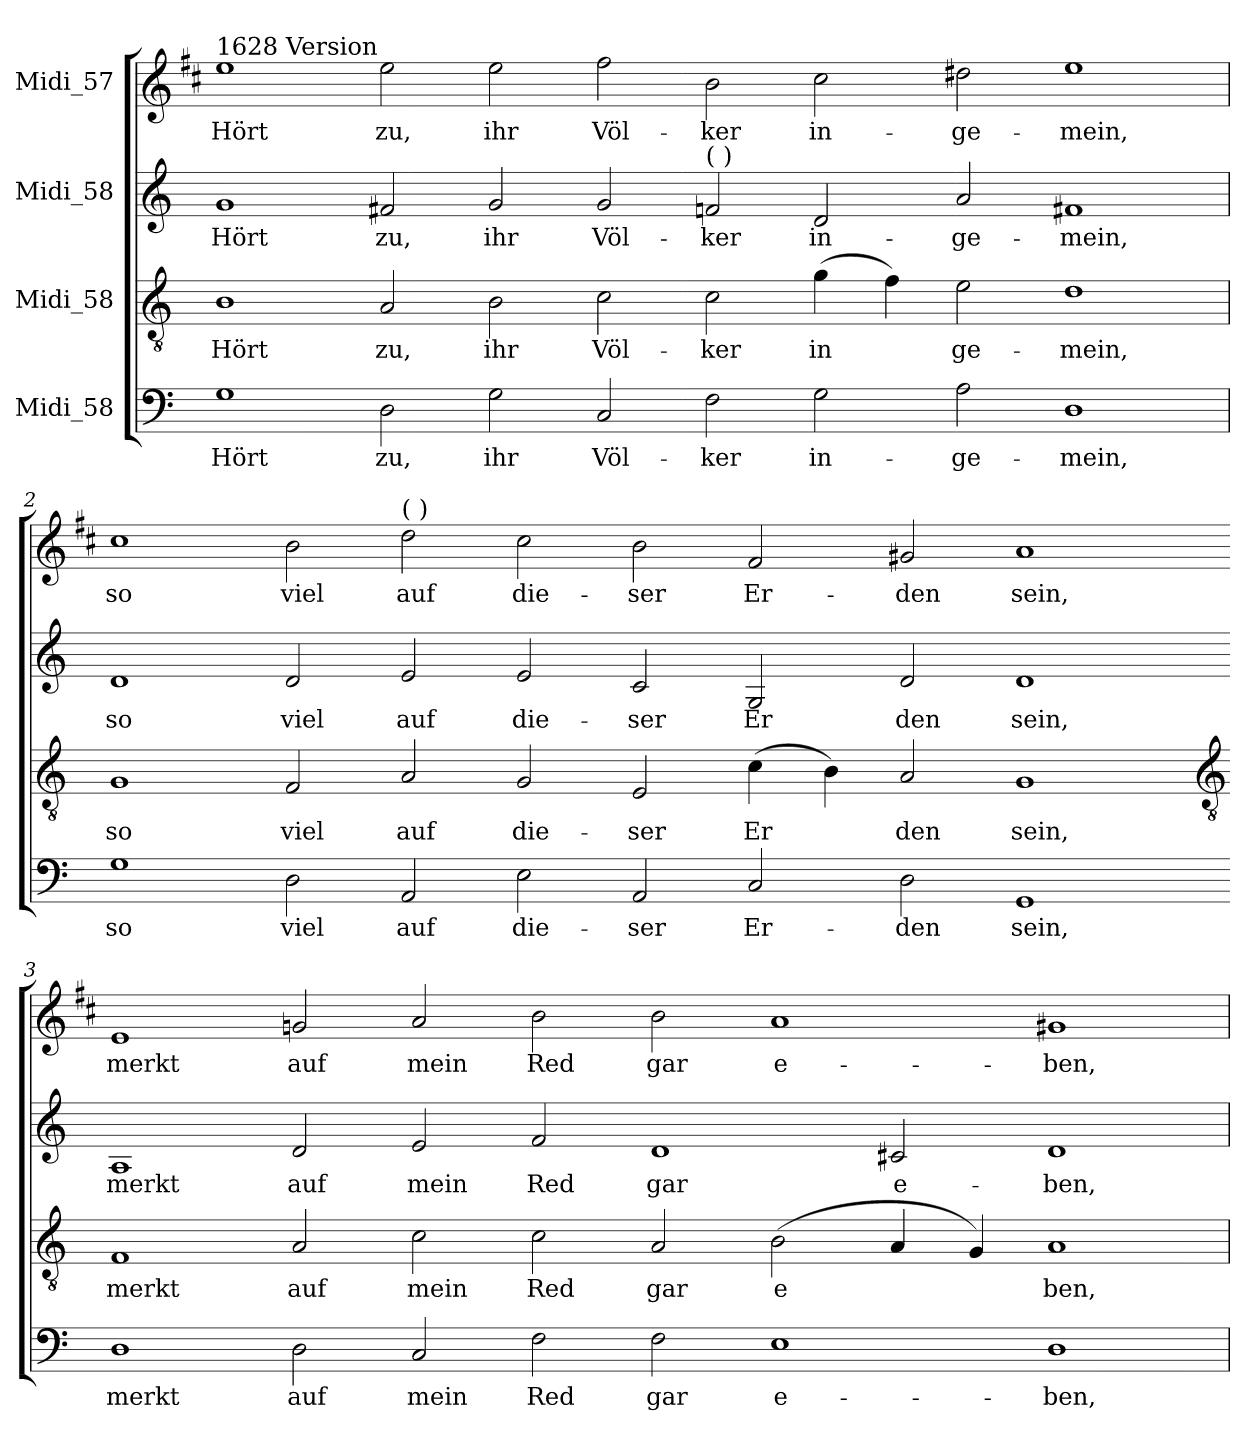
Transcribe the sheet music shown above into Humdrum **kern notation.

**kern	**text	**kern	**text	**kern	**text	**kern	**text
*part4	*part4	*part3	*part3	*part2	*part2	*part1	*part1
*staff4	*staff4	*staff3	*staff3	*staff2	*staff2	*staff1	*staff1
*I"Midi_58	*	*I"Midi_58	*	*I"Midi_58	*	*I"Midi_57	*
*clefF4	*	*clefGv2	*	*clefG2	*	*clefG2	*
*	*	*	*	*	*	*ITrd1c2	*
*k[]	*	*k[]	*	*k[]	*	*k[]	*
*C:	*	*C:	*	*C:	*	*C:	*
=1	=1	=1	=1	=1	=1	=1	=1
!	!	!	!	!	!	!LO:TX:a:t=1628 Version	!
!	!LO:LY:b	!	!LO:LY:b	!	!LO:LY:b	!	!LO:LY:b
1G	Hört	1B	Hört	1g	Hört	1dd	Hört
!	!LO:LY:b	!	!LO:LY:b	!	!LO:LY:b	!	!LO:LY:b
2D	zu,	2A	zu,	2f#X	zu,	2dd	zu,
!	!LO:LY:b	!	!LO:LY:b	!	!LO:LY:b	!	!LO:LY:b
2G	ihr	2B	ihr	2g	ihr	2dd	ihr
!	!LO:LY:b	!	!LO:LY:b	!	!LO:LY:b	!	!LO:LY:b
2C	Völ-	2c	Völ-	2g	Völ-	2ee	Völ-
!	!	!	!	!LO:TX:a:t=(  )	!	!	!
!	!LO:LY:b	!	!LO:LY:b	!	!LO:LY:b	!	!LO:LY:b
2F	-ker	2c	-ker	2f	-ker	2a	-ker
!	!LO:LY:b	!	!LO:LY:b	!	!LO:LY:b	!	!LO:LY:b
2G	in-	(>4g	in	2d	in-	2b	in-
.	.	4f)	.	.	.	.	.
!	!LO:LY:b	!	!LO:LY:b	!	!LO:LY:b	!	!LO:LY:b
2A	-ge-	2e	ge-	2a	-ge-	2cc#X	-ge-
!	!LO:LY:b	!	!LO:LY:b	!	!LO:LY:b	!	!LO:LY:b
1D	-mein,	1d	-mein,	1f#X	-mein,	1dd	-mein,
=2	=2	=2	=2	=2	=2	=2	=2
!	!LO:LY:b	!	!LO:LY:b	!	!LO:LY:b	!	!LO:LY:b
1G	so	1G	so	1d	so	1b	so
!	!LO:LY:b	!	!LO:LY:b	!	!LO:LY:b	!	!LO:LY:b
2D	viel	2F	viel	2d	viel	2a	viel
!	!	!	!	!	!	!LO:TX:a:t=(  )	!
!	!LO:LY:b	!	!LO:LY:b	!	!LO:LY:b	!	!LO:LY:b
2AA	auf	2A	auf	2e	auf	2cc	auf
!	!LO:LY:b	!	!LO:LY:b	!	!LO:LY:b	!	!LO:LY:b
2E	die-	2G	die-	2e	die-	2b	die-
!	!LO:LY:b	!	!LO:LY:b	!	!LO:LY:b	!	!LO:LY:b
2AA	-ser	2E	-ser	2c	-ser	2a	-ser
!	!LO:LY:b	!	!LO:LY:b	!	!LO:LY:b	!	!LO:LY:b
2C	Er-	(>4c	Er	2G	Er	2e	Er-
.	.	4B)	.	.	.	.	.
!	!LO:LY:b	!	!LO:LY:b	!	!LO:LY:b	!	!LO:LY:b
2D	-den	2A	den	2d	den	2f#X	-den
!	!LO:LY:b	!	!LO:LY:b	!	!LO:LY:b	!	!LO:LY:b
1GG	sein,	1G	sein,	1d	sein,	1g	sein,
!!LO:LB:g=z
=3-	=3-	=3-	=3-	=3-	=3-	=3-	=3-
*	*	*clefGv2	*	*	*	*	*
!	!LO:LY:b	!	!LO:LY:b	!	!LO:LY:b	!	!LO:LY:b
1D	merkt	1F	merkt	1A	merkt	1d	merkt
!	!LO:LY:b	!	!LO:LY:b	!	!LO:LY:b	!	!LO:LY:b
2D	auf	2A	auf	2d	auf	2f	auf
!	!LO:LY:b	!	!LO:LY:b	!	!LO:LY:b	!	!LO:LY:b
2C	mein	2c	mein	2e	mein	2g	mein
!	!LO:LY:b	!	!LO:LY:b	!	!LO:LY:b	!	!LO:LY:b
2F	Red	2c	Red	2f	Red	2a	Red
!	!LO:LY:b	!	!LO:LY:b	!	!LO:LY:b	!	!LO:LY:b
2F	gar	2A	gar	1d	gar	2a	gar
!	!LO:LY:b	!	!LO:LY:b	!	!	!	!LO:LY:b
1E	e-	(<2B	e	.	.	1g	e-
!	!	!	!	!	!LO:LY:b	!	!
.	.	4A	.	2c#X	e-	.	.
.	.	4G)	.	.	.	.	.
!	!LO:LY:b	!	!LO:LY:b	!	!LO:LY:b	!	!LO:LY:b
1D	-ben,	1A	ben,	1d	-ben,	1f#X	-ben,
=	=	=	=	=	=	=	=
*-	*-	*-	*-	*-	*-	*-	*-
